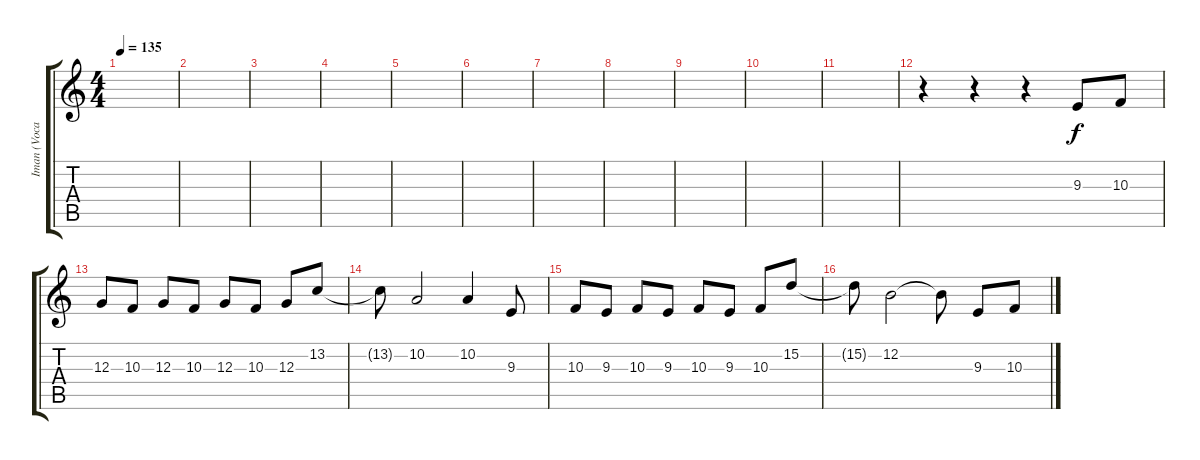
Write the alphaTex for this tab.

\track ("Iman (Vocal)" "Iman (Voca") {instrument flute}
\staff {score tabs}
\tuning (E4 B3 G3 D3 A2 E2) {hide}
\ts (4 4)
\tempo 135
\clef g2
\ks c
|
|
|
|
|
|
|
|
|
|
|
r.4 r.4 r.4 9.3.8 10.3.8 |
12.3.8 10.3.8 12.3.8 10.3.8 12.3.8 10.3.8 12.3.8 13.2.8 |
13.2{t}.8 10.2.2 10.2.4 9.3.8 |
10.3.8 9.3.8 10.3.8 9.3.8 10.3.8 9.3.8 10.3.8 15.2.8 |
15.2{t}.8 12.2.2 12.2{t}.8 9.3.8 10.3.8
